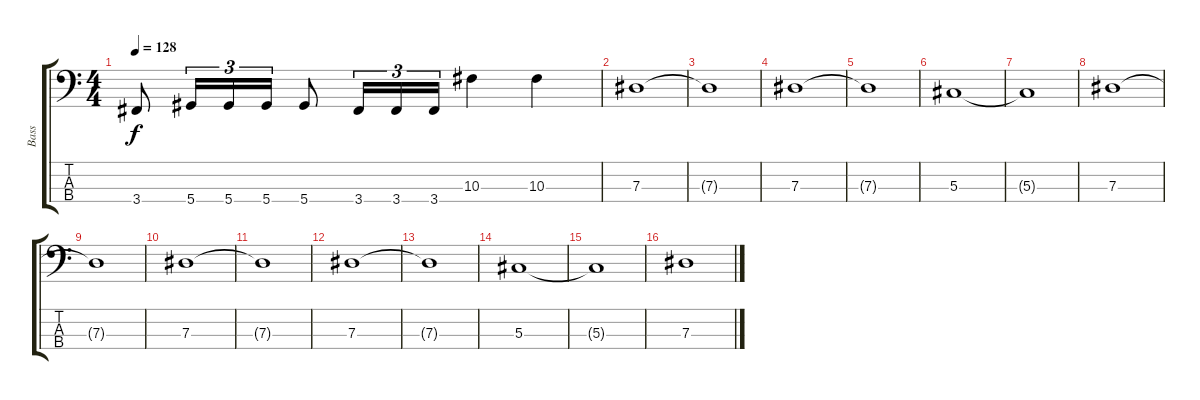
\track ("Bass" "Bass") {instrument electricbassfinger}
\staff {score tabs}
\tuning (Gb2 Db2 Ab1 Eb1) {hide}
\ts (4 4)
\tempo 128
\clef f4
\ks c
3.4.8{dy f} 5.4.16{tu (3 2)} 5.4.16{tu (3 2)} 5.4.16{tu (3 2)} 5.4.8 3.4.16{tu (3 2)} 3.4.16{tu (3 2)} 3.4.16{tu (3 2)} 10.3.4 10.3.4 |
7.3.1 |
7.3{t}.1 |
7.3.1 |
7.3{t}.1 |
5.3.1 |
5.3{t}.1 |
7.3.1 |
7.3{t}.1 |
7.3.1 |
7.3{t}.1 |
7.3.1 |
7.3{t}.1 |
5.3.1 |
5.3{t}.1 |
7.3.1
